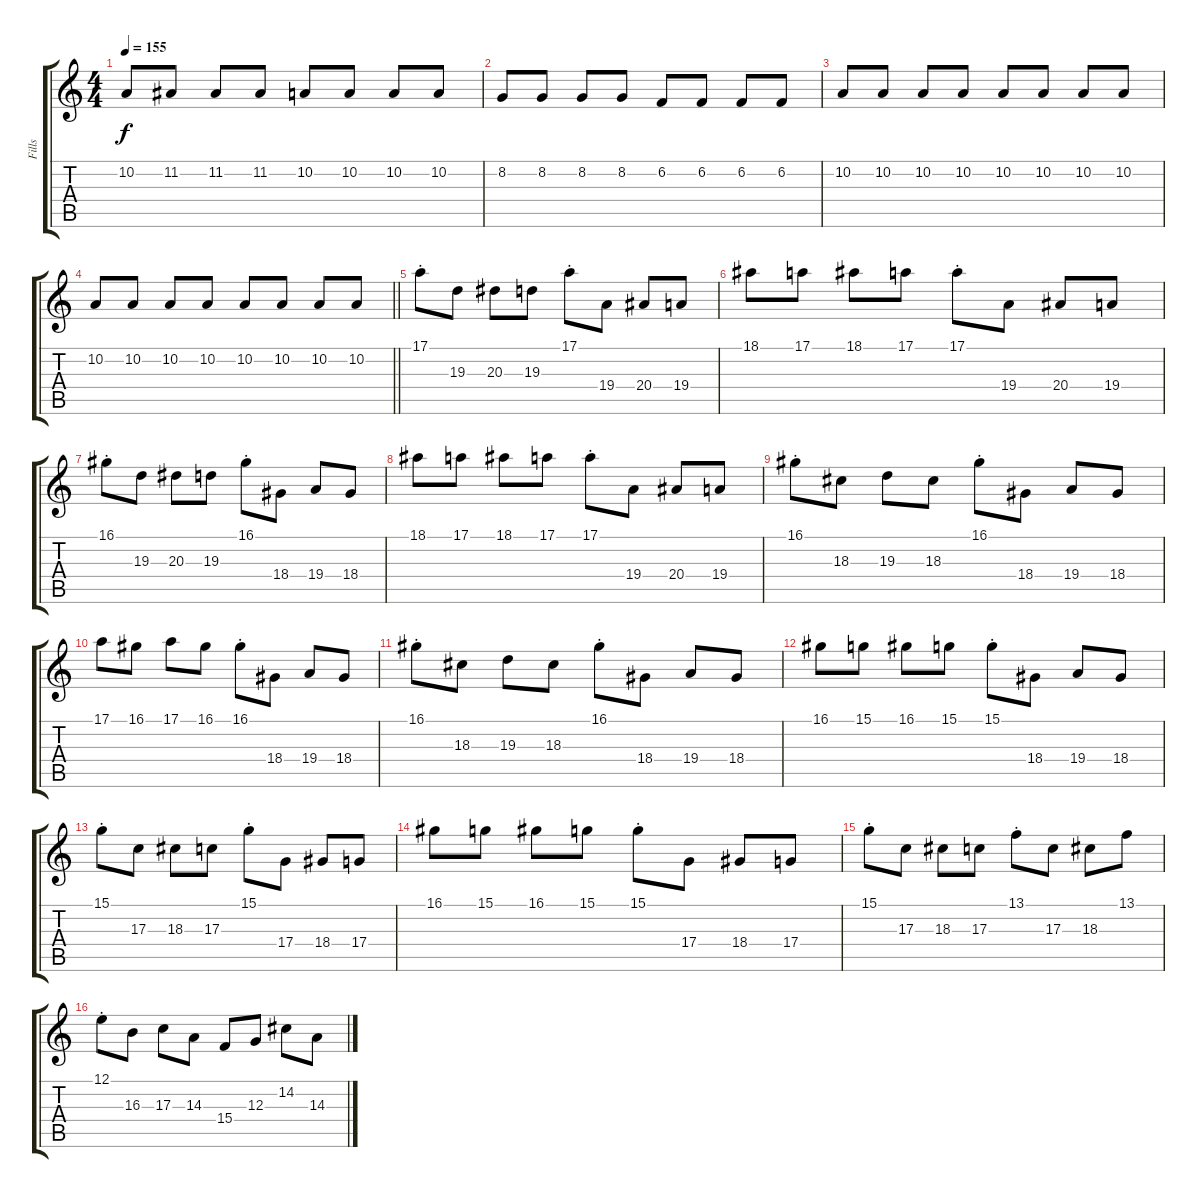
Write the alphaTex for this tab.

\track ("Fills" "Fills") {instrument stringensemble1}
\staff {score tabs}
\tuning (E4 B3 G3 D3 A2 E2) {hide}
\ts (4 4)
\tempo 155
\clef g2
\ks c
10.2.8{dy f} 11.2.8 11.2.8 11.2.8 10.2.8 10.2.8 10.2.8 10.2.8 |
8.2.8 8.2.8 8.2.8 8.2.8 6.2.8 6.2.8 6.2.8 6.2.8 |
10.2.8 10.2.8 10.2.8 10.2.8 10.2.8 10.2.8 10.2.8 10.2.8 |
\barLineRight lightlight
10.2.8 10.2.8 10.2.8 10.2.8 10.2.8 10.2.8 10.2.8 10.2.8 |
\section ("" "")
17.1{st}.8{instrument stringensemble1} 19.3.8 20.3.8 19.3.8 17.1{st}.8 19.4.8 20.4.8 19.4.8 |
18.1.8 17.1.8 18.1.8 17.1.8 17.1{st}.8 19.4.8 20.4.8 19.4.8 |
16.1{st}.8 19.3.8 20.3.8 19.3.8 16.1{st}.8 18.4.8 19.4.8 18.4.8 |
18.1.8 17.1.8 18.1.8 17.1.8 17.1{st}.8 19.4.8 20.4.8 19.4.8 |
16.1{st}.8 18.3.8 19.3.8 18.3.8 16.1{st}.8 18.4.8 19.4.8 18.4.8 |
17.1.8 16.1.8 17.1.8 16.1.8 16.1{st}.8 18.4.8 19.4.8 18.4.8 |
16.1{st}.8 18.3.8 19.3.8 18.3.8 16.1{st}.8 18.4.8 19.4.8 18.4.8 |
16.1.8 15.1.8 16.1.8 15.1.8 15.1{st}.8 18.4.8 19.4.8 18.4.8 |
15.1{st}.8 17.3.8 18.3.8 17.3.8 15.1{st}.8 17.4.8 18.4.8 17.4.8 |
16.1.8 15.1.8 16.1.8 15.1.8 15.1{st}.8 17.4.8 18.4.8 17.4.8 |
15.1{st}.8 17.3.8 18.3.8 17.3.8 13.1{st}.8 17.3.8 18.3.8 13.1.8 |
12.1{st}.8 16.3.8 17.3.8 14.3.8 15.4.8 12.3.8 14.2.8 14.3.8
